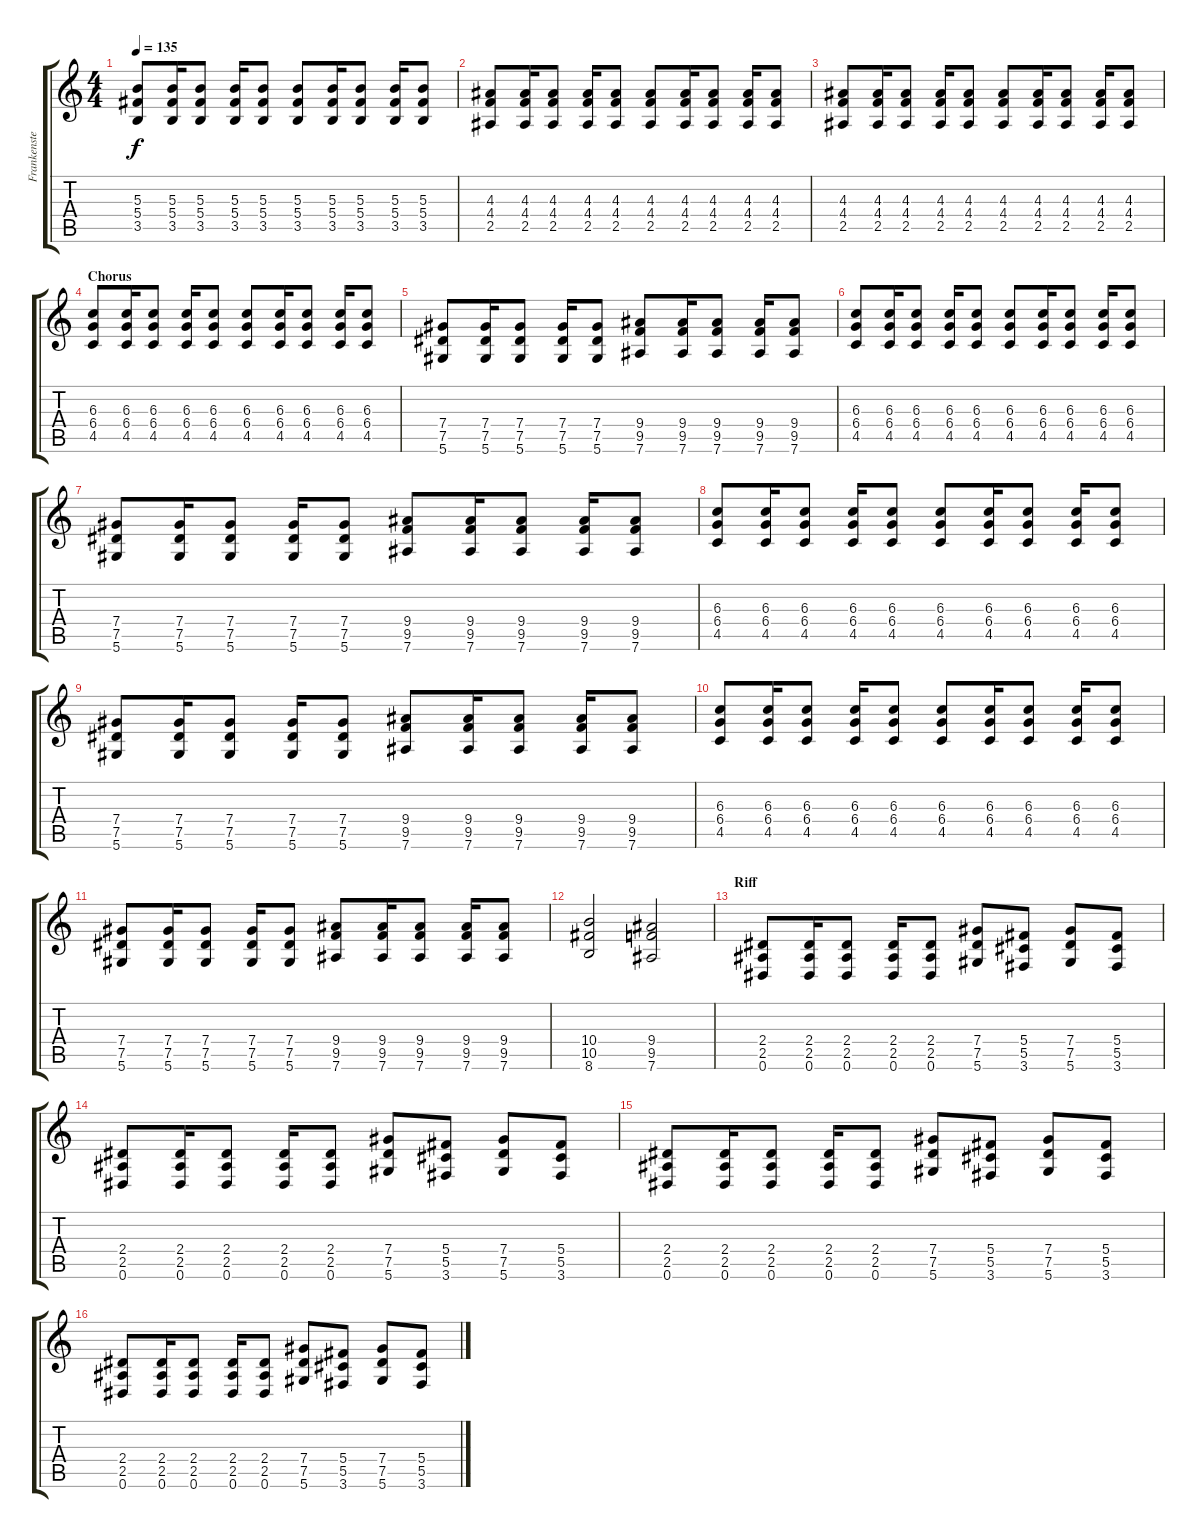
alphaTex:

\track ("Frankenstein (Guitar)" "Frankenste") {instrument distortionguitar}
\staff {score tabs}
\tuning (Eb4 Bb3 Gb3 Db3 Ab2 Eb2) {hide}
\ts (4 4)
\tempo 135
\clef g2
\ks c
(5.3 5.4 3.5).8{dy f} (5.3 5.4 3.5).16 (5.3 5.4 3.5).8 (5.3 5.4 3.5).16 (5.3 5.4 3.5).8 (5.3 5.4 3.5).8 (5.3 5.4 3.5).16 (5.3 5.4 3.5).8 (5.3 5.4 3.5).16 (5.3 5.4 3.5).8 |
(4.3 4.4 2.5).8 (4.3 4.4 2.5).16 (4.3 4.4 2.5).8 (4.3 4.4 2.5).16 (4.3 4.4 2.5).8 (4.3 4.4 2.5).8 (4.3 4.4 2.5).16 (4.3 4.4 2.5).8 (4.3 4.4 2.5).16 (4.3 4.4 2.5).8 |
(4.3 4.4 2.5).8 (4.3 4.4 2.5).16 (4.3 4.4 2.5).8 (4.3 4.4 2.5).16 (4.3 4.4 2.5).8 (4.3 4.4 2.5).8 (4.3 4.4 2.5).16 (4.3 4.4 2.5).8 (4.3 4.4 2.5).16 (4.3 4.4 2.5).8 |
\section ("" "Chorus")
(6.3 6.4 4.5).8 (6.3 6.4 4.5).16 (6.3 6.4 4.5).8 (6.3 6.4 4.5).16 (6.3 6.4 4.5).8 (6.3 6.4 4.5).8 (6.3 6.4 4.5).16 (6.3 6.4 4.5).8 (6.3 6.4 4.5).16 (6.3 6.4 4.5).8 |
(7.4 7.5 5.6).8 (7.4 7.5 5.6).16 (7.4 7.5 5.6).8 (7.4 7.5 5.6).16 (7.4 7.5 5.6).8 (9.4 9.5 7.6).8 (9.4 9.5 7.6).16 (9.4 9.5 7.6).8 (9.4 9.5 7.6).16 (9.4 9.5 7.6).8 |
(6.3 6.4 4.5).8 (6.3 6.4 4.5).16 (6.3 6.4 4.5).8 (6.3 6.4 4.5).16 (6.3 6.4 4.5).8 (6.3 6.4 4.5).8 (6.3 6.4 4.5).16 (6.3 6.4 4.5).8 (6.3 6.4 4.5).16 (6.3 6.4 4.5).8 |
(7.4 7.5 5.6).8 (7.4 7.5 5.6).16 (7.4 7.5 5.6).8 (7.4 7.5 5.6).16 (7.4 7.5 5.6).8 (9.4 9.5 7.6).8 (9.4 9.5 7.6).16 (9.4 9.5 7.6).8 (9.4 9.5 7.6).16 (9.4 9.5 7.6).8 |
(6.3 6.4 4.5).8 (6.3 6.4 4.5).16 (6.3 6.4 4.5).8 (6.3 6.4 4.5).16 (6.3 6.4 4.5).8 (6.3 6.4 4.5).8 (6.3 6.4 4.5).16 (6.3 6.4 4.5).8 (6.3 6.4 4.5).16 (6.3 6.4 4.5).8 |
(7.4 7.5 5.6).8 (7.4 7.5 5.6).16 (7.4 7.5 5.6).8 (7.4 7.5 5.6).16 (7.4 7.5 5.6).8 (9.4 9.5 7.6).8 (9.4 9.5 7.6).16 (9.4 9.5 7.6).8 (9.4 9.5 7.6).16 (9.4 9.5 7.6).8 |
(6.3 6.4 4.5).8 (6.3 6.4 4.5).16 (6.3 6.4 4.5).8 (6.3 6.4 4.5).16 (6.3 6.4 4.5).8 (6.3 6.4 4.5).8 (6.3 6.4 4.5).16 (6.3 6.4 4.5).8 (6.3 6.4 4.5).16 (6.3 6.4 4.5).8 |
(7.4 7.5 5.6).8 (7.4 7.5 5.6).16 (7.4 7.5 5.6).8 (7.4 7.5 5.6).16 (7.4 7.5 5.6).8 (9.4 9.5 7.6).8 (9.4 9.5 7.6).16 (9.4 9.5 7.6).8 (9.4 9.5 7.6).16 (9.4 9.5 7.6).8 |
(10.4 10.5 8.6).2 (9.4 9.5 7.6).2 |
\section ("" "Riff")
(2.4 2.5 0.6).8 (2.4 2.5 0.6).16 (2.4 2.5 0.6).8 (2.4 2.5 0.6).16 (2.4 2.5 0.6).8 (7.4 7.5 5.6).8 (5.4 5.5 3.6).8 (7.4 7.5 5.6).8 (5.4 5.5 3.6).8 |
(2.4 2.5 0.6).8 (2.4 2.5 0.6).16 (2.4 2.5 0.6).8 (2.4 2.5 0.6).16 (2.4 2.5 0.6).8 (7.4 7.5 5.6).8 (5.4 5.5 3.6).8 (7.4 7.5 5.6).8 (5.4 5.5 3.6).8 |
(2.4 2.5 0.6).8 (2.4 2.5 0.6).16 (2.4 2.5 0.6).8 (2.4 2.5 0.6).16 (2.4 2.5 0.6).8 (7.4 7.5 5.6).8 (5.4 5.5 3.6).8 (7.4 7.5 5.6).8 (5.4 5.5 3.6).8 |
(2.4 2.5 0.6).8 (2.4 2.5 0.6).16 (2.4 2.5 0.6).8 (2.4 2.5 0.6).16 (2.4 2.5 0.6).8 (7.4 7.5 5.6).8 (5.4 5.5 3.6).8 (7.4 7.5 5.6).8 (5.4 5.5 3.6).8
